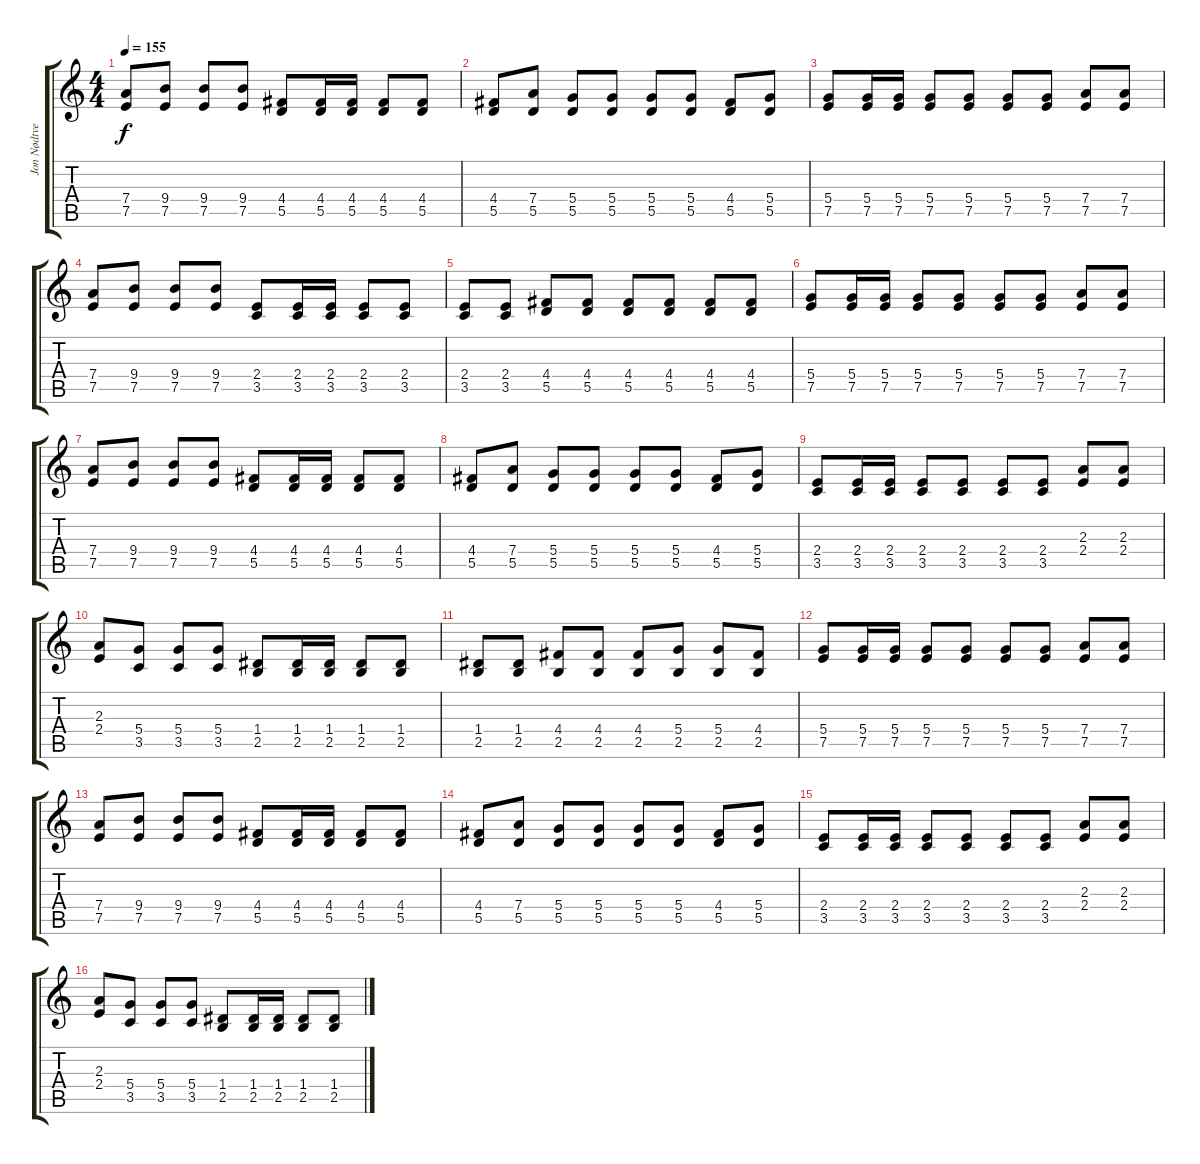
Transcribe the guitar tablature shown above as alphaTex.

\track ("Jon Nødtveidt (Solo og Rhythme)" "Jon Nødtve") {instrument overdrivenguitar}
\staff {score tabs}
\tuning (E4 B3 G3 D3 A2 E2) {hide}
\ts (4 4)
\tempo 155
\clef g2
\ks c
(7.4 7.5).8{dy f} (9.4 7.5).8 (9.4 7.5).8 (9.4 7.5).8 (4.4 5.5).8 (4.4 5.5).16 (4.4 5.5).16 (4.4 5.5).8 (4.4 5.5).8 |
(4.4 5.5).8 (7.4 5.5).8 (5.4 5.5).8 (5.4 5.5).8 (5.4 5.5).8 (5.4 5.5).8 (4.4 5.5).8 (5.4 5.5).8 |
(5.4 7.5).8 (5.4 7.5).16 (5.4 7.5).16 (5.4 7.5).8 (5.4 7.5).8 (5.4 7.5).8 (5.4 7.5).8 (7.4 7.5).8 (7.4 7.5).8 |
(7.4 7.5).8 (9.4 7.5).8 (9.4 7.5).8 (9.4 7.5).8 (2.4 3.5).8 (2.4 3.5).16 (2.4 3.5).16 (2.4 3.5).8 (2.4 3.5).8 |
(2.4 3.5).8 (2.4 3.5).8 (4.4 5.5).8 (4.4 5.5).8 (4.4 5.5).8 (4.4 5.5).8 (4.4 5.5).8 (4.4 5.5).8 |
(5.4 7.5).8 (5.4 7.5).16 (5.4 7.5).16 (5.4 7.5).8 (5.4 7.5).8 (5.4 7.5).8 (5.4 7.5).8 (7.4 7.5).8 (7.4 7.5).8 |
(7.4 7.5).8 (9.4 7.5).8 (9.4 7.5).8 (9.4 7.5).8 (4.4 5.5).8 (4.4 5.5).16 (4.4 5.5).16 (4.4 5.5).8 (4.4 5.5).8 |
(4.4 5.5).8 (7.4 5.5).8 (5.4 5.5).8 (5.4 5.5).8 (5.4 5.5).8 (5.4 5.5).8 (4.4 5.5).8 (5.4 5.5).8 |
(2.4 3.5).8 (2.4 3.5).16 (2.4 3.5).16 (2.4 3.5).8 (2.4 3.5).8 (2.4 3.5).8 (2.4 3.5).8 (2.3 2.4).8 (2.3 2.4).8 |
(2.3 2.4).8 (5.4 3.5).8 (5.4 3.5).8 (5.4 3.5).8 (1.4 2.5).8 (1.4 2.5).16 (1.4 2.5).16 (1.4 2.5).8 (1.4 2.5).8 |
(1.4 2.5).8 (1.4 2.5).8 (4.4 2.5).8 (4.4 2.5).8 (4.4 2.5).8 (5.4 2.5).8 (5.4 2.5).8 (4.4 2.5).8 |
(5.4 7.5).8 (5.4 7.5).16 (5.4 7.5).16 (5.4 7.5).8 (5.4 7.5).8 (5.4 7.5).8 (5.4 7.5).8 (7.4 7.5).8 (7.4 7.5).8 |
(7.4 7.5).8 (9.4 7.5).8 (9.4 7.5).8 (9.4 7.5).8 (4.4 5.5).8 (4.4 5.5).16 (4.4 5.5).16 (4.4 5.5).8 (4.4 5.5).8 |
(4.4 5.5).8 (7.4 5.5).8 (5.4 5.5).8 (5.4 5.5).8 (5.4 5.5).8 (5.4 5.5).8 (4.4 5.5).8 (5.4 5.5).8 |
(2.4 3.5).8 (2.4 3.5).16 (2.4 3.5).16 (2.4 3.5).8 (2.4 3.5).8 (2.4 3.5).8 (2.4 3.5).8 (2.3 2.4).8 (2.3 2.4).8 |
(2.3 2.4).8 (5.4 3.5).8 (5.4 3.5).8 (5.4 3.5).8 (1.4 2.5).8 (1.4 2.5).16 (1.4 2.5).16 (1.4 2.5).8 (1.4 2.5).8
